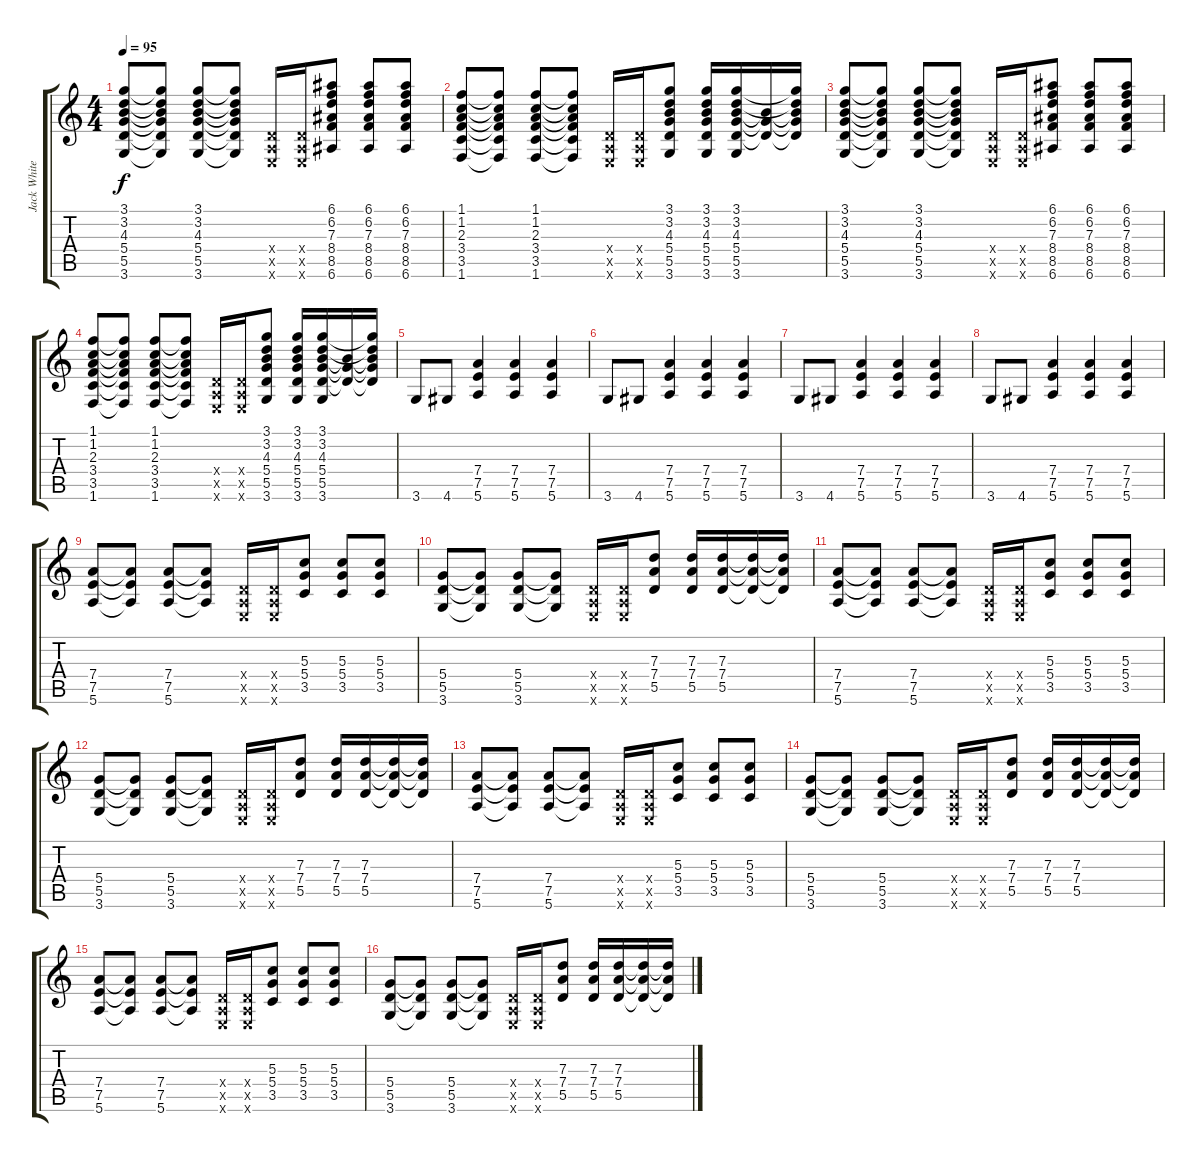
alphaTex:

\track ("Jack White - Guitar" "Jack White") {instrument distortionguitar}
\staff {score tabs}
\tuning (E4 B3 G3 D3 A2 E2) {hide}
\ts (4 4)
\tempo 95
\clef g2
\ks c
(3.1 3.2 4.3 5.4 5.5 3.6).8{dy f} (3.1{t} 3.2{t} 4.3{t} 5.4{t} 5.5{t} 3.6{t}).8 (3.1 3.2 4.3 5.4 5.5 3.6).8 (3.1{t} 3.2{t} 4.3{t} 5.4{t} 5.5{t} 3.6{t}).8 (0.4{x} 0.5{x} 0.6{x}).16 (0.4{x} 0.5{x} 0.6{x}).16 (6.1 6.2 7.3 8.4 8.5 6.6).8 (6.1 6.2 7.3 8.4 8.5 6.6).8 (6.1 6.2 7.3 8.4 8.5 6.6).8 |
(1.1 1.2 2.3 3.4 3.5 1.6).8 (1.1{t} 1.2{t} 2.3{t} 3.4{t} 3.5{t} 1.6{t}).8 (1.1 1.2 2.3 3.4 3.5 1.6).8 (1.1{t} 1.2{t} 2.3{t} 3.4{t} 3.5{t} 1.6{t}).8 (0.4{x} 0.5{x} 0.6{x}).16 (0.4{x} 0.5{x} 0.6{x}).16 (3.1 3.2 4.3 5.4 5.5 3.6).8 (3.1 3.2 4.3 5.4 5.5 3.6).16 (3.1 3.2 4.3 5.4 5.5 3.6).16 (4.3{t} 5.4{t} 5.5{t}).16 (3.1{t} 3.2{t} 4.3{t} 5.4{t} 5.5{t}).16 |
(3.1 3.2 4.3 5.4 5.5 3.6).8 (3.1{t} 3.2{t} 4.3{t} 5.4{t} 5.5{t} 3.6{t}).8 (3.1 3.2 4.3 5.4 5.5 3.6).8 (3.1{t} 3.2{t} 4.3{t} 5.4{t} 5.5{t} 3.6{t}).8 (0.4{x} 0.5{x} 0.6{x}).16 (0.4{x} 0.5{x} 0.6{x}).16 (6.1 6.2 7.3 8.4 8.5 6.6).8 (6.1 6.2 7.3 8.4 8.5 6.6).8 (6.1 6.2 7.3 8.4 8.5 6.6).8 |
(1.1 1.2 2.3 3.4 3.5 1.6).8 (1.1{t} 1.2{t} 2.3{t} 3.4{t} 3.5{t} 1.6{t}).8 (1.1 1.2 2.3 3.4 3.5 1.6).8 (1.1{t} 1.2{t} 2.3{t} 3.4{t} 3.5{t} 1.6{t}).8 (0.4{x} 0.5{x} 0.6{x}).16 (0.4{x} 0.5{x} 0.6{x}).16 (3.1 3.2 4.3 5.4 5.5 3.6).8 (3.1 3.2 4.3 5.4 5.5 3.6).16 (3.1 3.2 4.3 5.4 5.5 3.6).16 (4.3{t} 5.4{t} 5.5{t}).16 (3.1{t} 3.2{t} 4.3{t} 5.4{t} 5.5{t}).16 |
3.6.8 4.6.8 (7.4 7.5 5.6).4 (7.4 7.5 5.6).4 (7.4 7.5 5.6).4 |
3.6.8 4.6.8 (7.4 7.5 5.6).4 (7.4 7.5 5.6).4 (7.4 7.5 5.6).4 |
3.6.8 4.6.8 (7.4 7.5 5.6).4 (7.4 7.5 5.6).4 (7.4 7.5 5.6).4 |
3.6.8 4.6.8 (7.4 7.5 5.6).4 (7.4 7.5 5.6).4 (7.4 7.5 5.6).4 |
(7.4 7.5 5.6).8 (7.4{t} 7.5{t} 5.6{t}).8 (7.4 7.5 5.6).8 (7.4{t} 7.5{t} 5.6{t}).8 (0.4{x} 0.5{x} 0.6{x}).16 (0.4{x} 0.5{x} 0.6{x}).16 (5.3 5.4 3.5).8 (5.3 5.4 3.5).8 (5.3 5.4 3.5).8 |
(5.4 5.5 3.6).8 (5.4{t} 5.5{t} 3.6{t}).8 (5.4 5.5 3.6).8 (5.4{t} 5.5{t} 3.6{t}).8 (0.4{x} 0.5{x} 0.6{x}).16 (0.4{x} 0.5{x} 0.6{x}).16 (7.3 7.4 5.5).8 (7.3 7.4 5.5).16 (7.3 7.4 5.5).16 (7.3{t} 7.4{t} 5.5{t}).16 (7.3{t} 7.4{t} 5.5{t}).16 |
(7.4 7.5 5.6).8 (7.4{t} 7.5{t} 5.6{t}).8 (7.4 7.5 5.6).8 (7.4{t} 7.5{t} 5.6{t}).8 (0.4{x} 0.5{x} 0.6{x}).16 (0.4{x} 0.5{x} 0.6{x}).16 (5.3 5.4 3.5).8 (5.3 5.4 3.5).8 (5.3 5.4 3.5).8 |
(5.4 5.5 3.6).8 (5.4{t} 5.5{t} 3.6{t}).8 (5.4 5.5 3.6).8 (5.4{t} 5.5{t} 3.6{t}).8 (0.4{x} 0.5{x} 0.6{x}).16 (0.4{x} 0.5{x} 0.6{x}).16 (7.3 7.4 5.5).8 (7.3 7.4 5.5).16 (7.3 7.4 5.5).16 (7.3{t} 7.4{t} 5.5{t}).16 (7.3{t} 7.4{t} 5.5{t}).16 |
(7.4 7.5 5.6).8 (7.4{t} 7.5{t} 5.6{t}).8 (7.4 7.5 5.6).8 (7.4{t} 7.5{t} 5.6{t}).8 (0.4{x} 0.5{x} 0.6{x}).16 (0.4{x} 0.5{x} 0.6{x}).16 (5.3 5.4 3.5).8 (5.3 5.4 3.5).8 (5.3 5.4 3.5).8 |
(5.4 5.5 3.6).8 (5.4{t} 5.5{t} 3.6{t}).8 (5.4 5.5 3.6).8 (5.4{t} 5.5{t} 3.6{t}).8 (0.4{x} 0.5{x} 0.6{x}).16 (0.4{x} 0.5{x} 0.6{x}).16 (7.3 7.4 5.5).8 (7.3 7.4 5.5).16 (7.3 7.4 5.5).16 (7.3{t} 7.4{t} 5.5{t}).16 (7.3{t} 7.4{t} 5.5{t}).16 |
(7.4 7.5 5.6).8 (7.4{t} 7.5{t} 5.6{t}).8 (7.4 7.5 5.6).8 (7.4{t} 7.5{t} 5.6{t}).8 (0.4{x} 0.5{x} 0.6{x}).16 (0.4{x} 0.5{x} 0.6{x}).16 (5.3 5.4 3.5).8 (5.3 5.4 3.5).8 (5.3 5.4 3.5).8 |
(5.4 5.5 3.6).8 (5.4{t} 5.5{t} 3.6{t}).8 (5.4 5.5 3.6).8 (5.4{t} 5.5{t} 3.6{t}).8 (0.4{x} 0.5{x} 0.6{x}).16 (0.4{x} 0.5{x} 0.6{x}).16 (7.3 7.4 5.5).8 (7.3 7.4 5.5).16 (7.3 7.4 5.5).16 (7.3{t} 7.4{t} 5.5{t}).16 (7.3{t} 7.4{t} 5.5{t}).16
